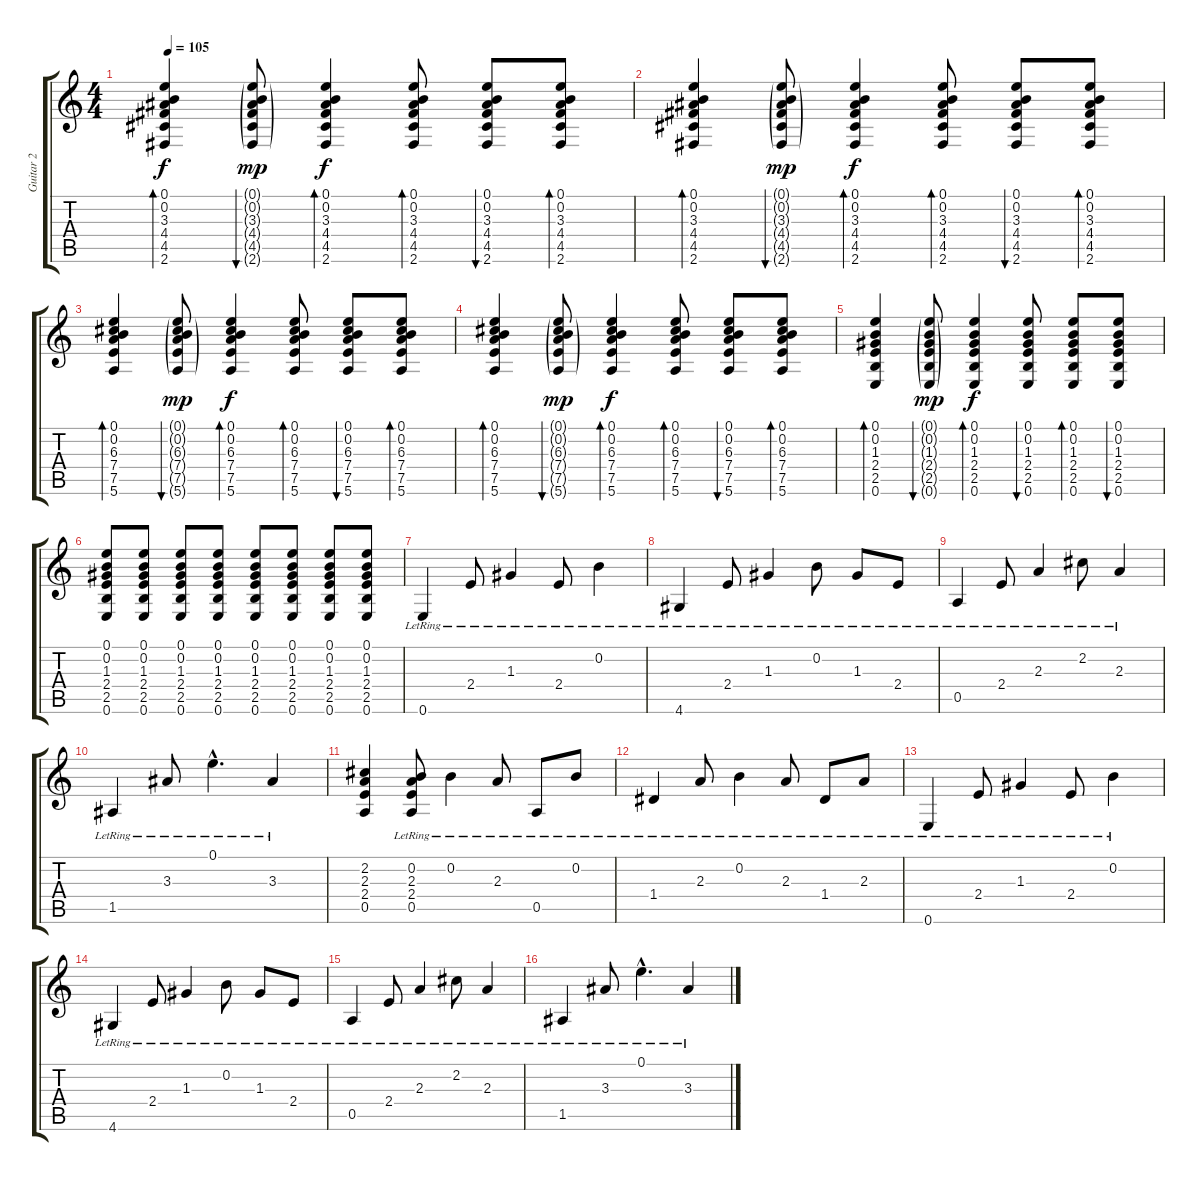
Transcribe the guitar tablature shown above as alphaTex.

\track ("Guitar 2" "Guitar 2") {instrument acousticguitarsteel}
\staff {score tabs}
\tuning (E4 B3 G3 D3 A2 E2) {hide}
\ts (4 4)
\tempo 105
\clef g2
\ks c
(0.1 0.2 3.3 4.4 4.5 2.6).4{bd 60 dy f} (0.1{g} 0.2{g} 3.3{g} 4.4{g} 4.5{g} 2.6{g}).8{bu 60 dy mp} (0.1 0.2 3.3 4.4 4.5 2.6).4{bd 60 dy f} (0.1 0.2 3.3 4.4 4.5 2.6).8{bd 60} (0.1 0.2 3.3 4.4 4.5 2.6).8{bu 60} (0.1 0.2 3.3 4.4 4.5 2.6).8{bd 60} |
(0.1 0.2 3.3 4.4 4.5 2.6).4{bd 60} (0.1{g} 0.2{g} 3.3{g} 4.4{g} 4.5{g} 2.6{g}).8{bu 60 dy mp} (0.1 0.2 3.3 4.4 4.5 2.6).4{bd 60 dy f} (0.1 0.2 3.3 4.4 4.5 2.6).8{bd 60} (0.1 0.2 3.3 4.4 4.5 2.6).8{bu 60} (0.1 0.2 3.3 4.4 4.5 2.6).8{bd 60} |
(0.1 0.2 6.3 7.4 7.5 5.6).4{bd 60} (0.1{g} 0.2{g} 6.3{g} 7.4{g} 7.5{g} 5.6{g}).8{bu 60 dy mp} (0.1 0.2 6.3 7.4 7.5 5.6).4{bd 60 dy f} (0.1 0.2 6.3 7.4 7.5 5.6).8{bd 60} (0.1 0.2 6.3 7.4 7.5 5.6).8{bu 60} (0.1 0.2 6.3 7.4 7.5 5.6).8{bd 60} |
(0.1 0.2 6.3 7.4 7.5 5.6).4{bd 60} (0.1{g} 0.2{g} 6.3{g} 7.4{g} 7.5{g} 5.6{g}).8{bu 60 dy mp} (0.1 0.2 6.3 7.4 7.5 5.6).4{bd 60 dy f} (0.1 0.2 6.3 7.4 7.5 5.6).8{bd 60} (0.1 0.2 6.3 7.4 7.5 5.6).8{bu 60} (0.1 0.2 6.3 7.4 7.5 5.6).8{bd 60} |
(0.1 0.2 1.3 2.4 2.5 0.6).4{bd 60} (0.1{g} 0.2{g} 1.3{g} 2.4{g} 2.5{g} 0.6{g}).8{bu 60 dy mp} (0.1 0.2 1.3 2.4 2.5 0.6).4{bd 60 dy f} (0.1 0.2 1.3 2.4 2.5 0.6).8{bu 60} (0.1 0.2 1.3 2.4 2.5 0.6).8{bd 60} (0.1 0.2 1.3 2.4 2.5 0.6).8{bu 60} |
(0.1 0.2 1.3 2.4 2.5 0.6).8 (0.1 0.2 1.3 2.4 2.5 0.6).8 (0.1 0.2 1.3 2.4 2.5 0.6).8 (0.1 0.2 1.3 2.4 2.5 0.6).8 (0.1 0.2 1.3 2.4 2.5 0.6).8 (0.1 0.2 1.3 2.4 2.5 0.6).8 (0.1 0.2 1.3 2.4 2.5 0.6).8 (0.1 0.2 1.3 2.4 2.5 0.6).8 |
0.6{lr}.4 2.4{lr}.8 1.3{lr}.4 2.4{lr}.8 0.2{lr}.4 |
4.6{lr}.4 2.4{lr}.8 1.3{lr}.4 0.2{lr}.8 1.3{lr}.8 2.4{lr}.8 |
0.5{lr}.4 2.4{lr}.8 2.3{lr}.4 2.2{lr}.8 2.3{lr}.4 |
1.5{lr}.4 3.3{lr}.8 0.1{hac lr}.4{d} 3.3{lr}.4 |
(2.2 2.3 2.4 0.5).4 (0.2 2.3{lr} 2.4{lr} 0.5{lr}).8 0.2{lr}.4 2.3{lr}.8 0.5{lr}.8 0.2{lr}.8 |
1.4{lr}.4 2.3{lr}.8 0.2{lr}.4 2.3{lr}.8 1.4{lr}.8 2.3{lr}.8 |
0.6{lr}.4 2.4{lr}.8 1.3{lr}.4 2.4{lr}.8 0.2{lr}.4 |
4.6{lr}.4 2.4{lr}.8 1.3{lr}.4 0.2{lr}.8 1.3{lr}.8 2.4{lr}.8 |
0.5{lr}.4 2.4{lr}.8 2.3{lr}.4 2.2{lr}.8 2.3{lr}.4 |
1.5{lr}.4 3.3{lr}.8 0.1{hac lr}.4{d} 3.3{lr}.4
